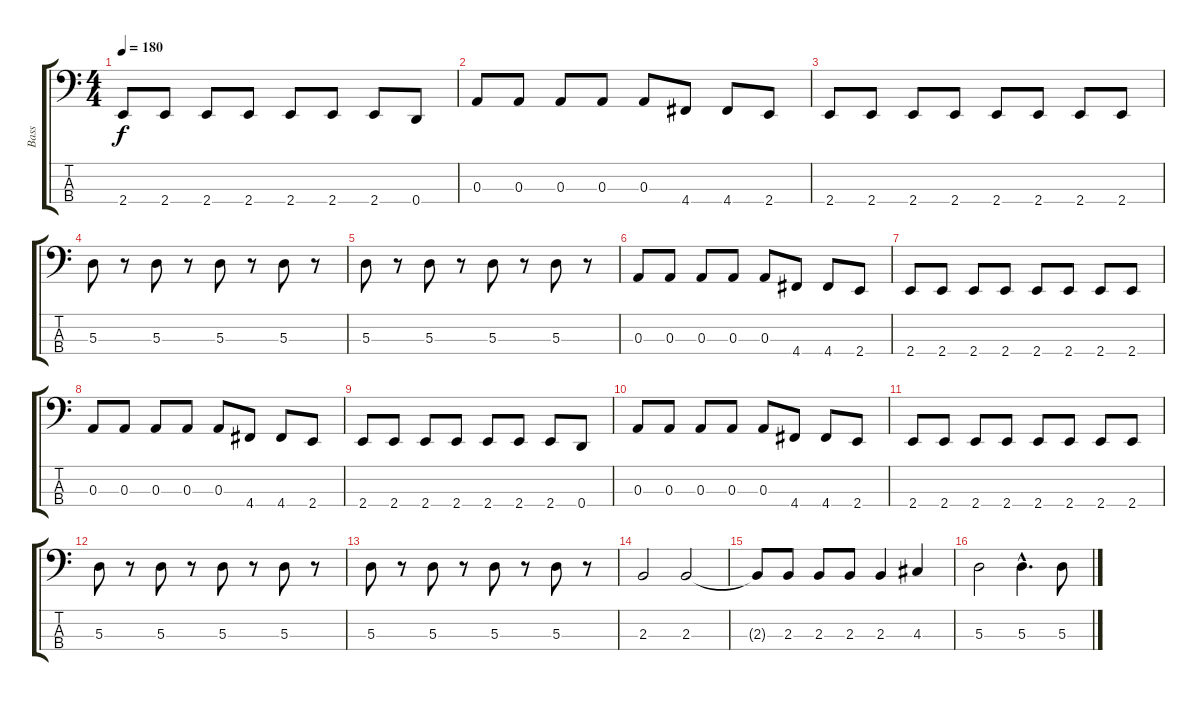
\track ("Bass" "Bass") {instrument electricbasspick}
\staff {score tabs}
\tuning (G2 D2 A1 D1) {hide}
\ts (4 4)
\tempo 180
\clef f4
\ks c
2.4.8{dy f} 2.4.8 2.4.8 2.4.8 2.4.8 2.4.8 2.4.8 0.4.8 |
0.3.8 0.3.8 0.3.8 0.3.8 0.3.8 4.4.8 4.4.8 2.4.8 |
2.4.8 2.4.8 2.4.8 2.4.8 2.4.8 2.4.8 2.4.8 2.4.8 |
5.3.8 r.8 5.3.8 r.8 5.3.8 r.8 5.3.8 r.8 |
5.3.8 r.8 5.3.8 r.8 5.3.8 r.8 5.3.8 r.8 |
0.3.8 0.3.8 0.3.8 0.3.8 0.3.8 4.4.8 4.4.8 2.4.8 |
2.4.8 2.4.8 2.4.8 2.4.8 2.4.8 2.4.8 2.4.8 2.4.8 |
0.3.8 0.3.8 0.3.8 0.3.8 0.3.8 4.4.8 4.4.8 2.4.8 |
2.4.8 2.4.8 2.4.8 2.4.8 2.4.8 2.4.8 2.4.8 0.4.8 |
0.3.8 0.3.8 0.3.8 0.3.8 0.3.8 4.4.8 4.4.8 2.4.8 |
2.4.8 2.4.8 2.4.8 2.4.8 2.4.8 2.4.8 2.4.8 2.4.8 |
5.3.8 r.8 5.3.8 r.8 5.3.8 r.8 5.3.8 r.8 |
5.3.8 r.8 5.3.8 r.8 5.3.8 r.8 5.3.8 r.8 |
2.3.2 2.3.2 |
2.3{t}.8 2.3.8 2.3.8 2.3.8 2.3.4 4.3.4 |
5.3.2 5.3{hac}.4{d} 5.3.8
